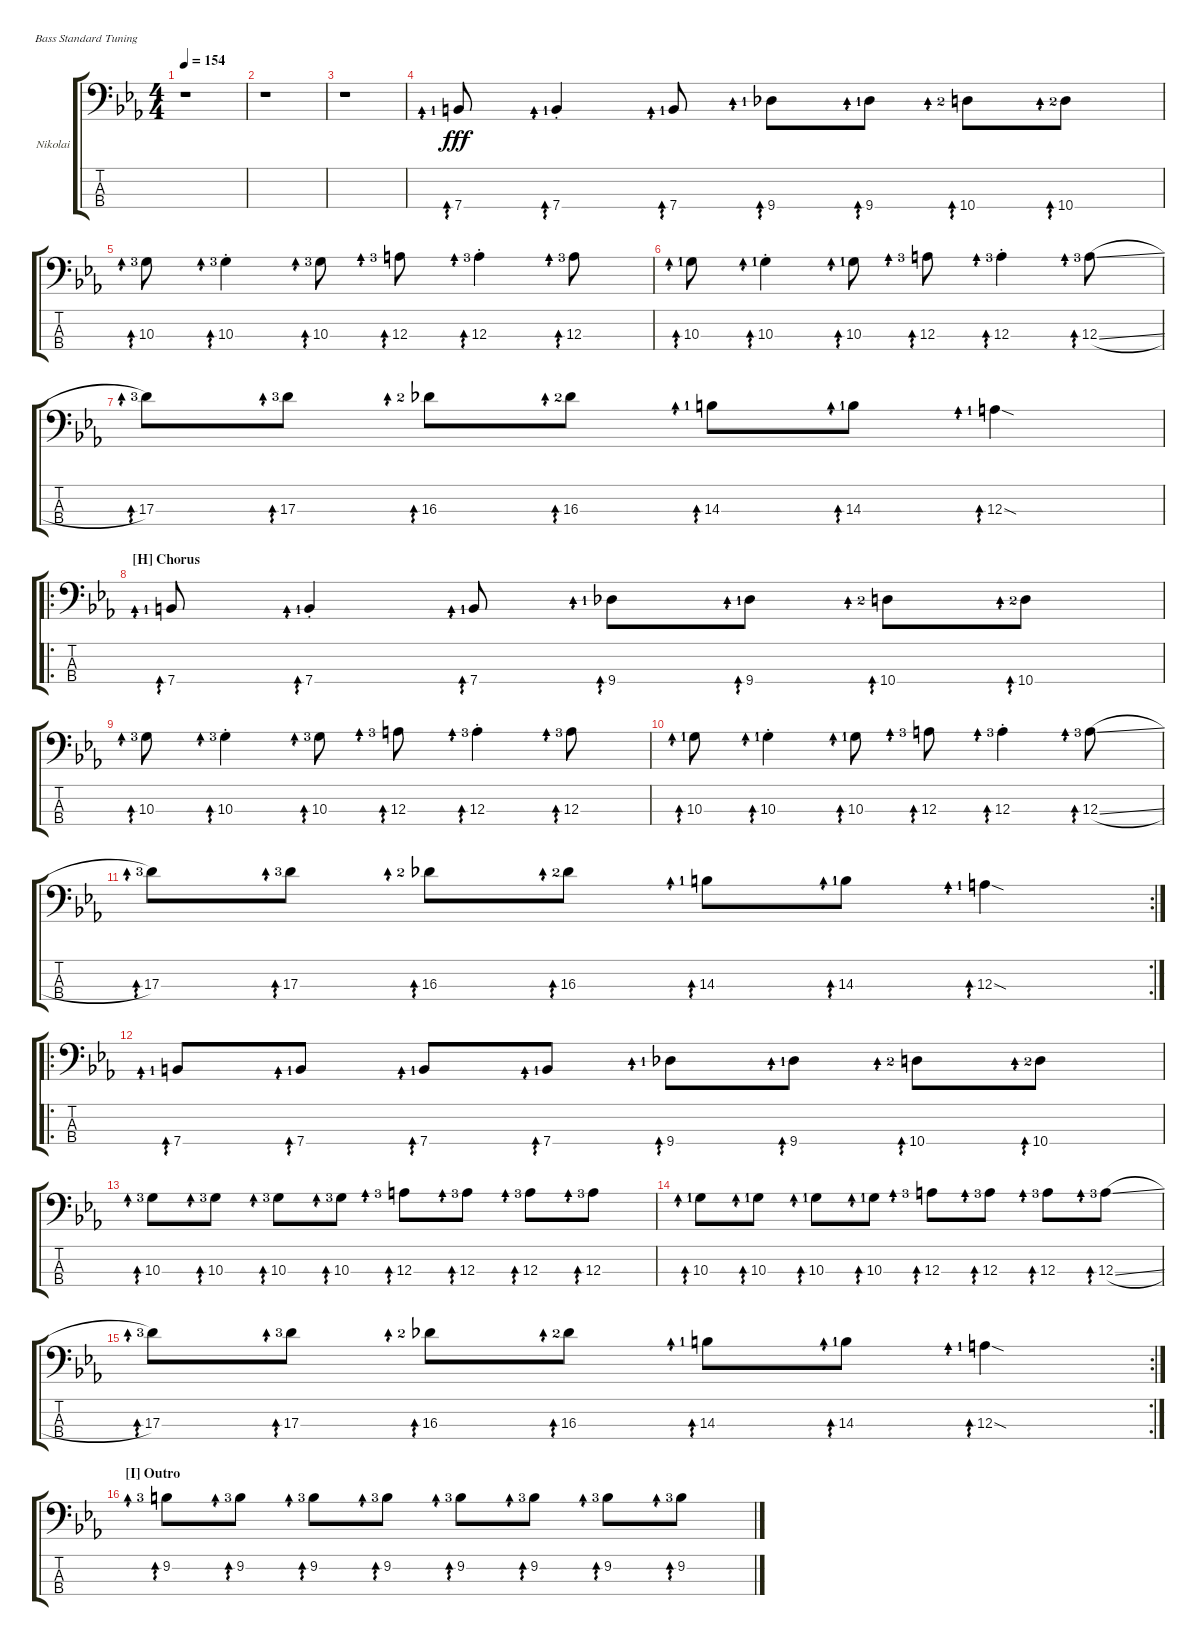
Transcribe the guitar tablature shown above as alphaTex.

\defaultSystemsLayout 4
\bracketExtendMode groupsimilarinstruments
\firstSystemTrackNameOrientation horizontal
\otherSystemsTrackNameOrientation horizontal
\track ("Bass" "Nikolai ") {instrument electricbassfinger}
\staff {score tabs}
\tuning (G2 D2 A1 E1)
\ts (4 4)
\tempo 154
\clef f4
\scale
0.451847
\ks eb
r.1{dy fff} |
\scale
0.54945 r.1 |
\scale
0.450422 r.1 |
\scale
0.550258 7.4{lf 2}.8{ad 0} 7.4{st lf 2}.4{ad 0} 7.4{lf 2}.8{ad 0} 9.4{lf 2}.8{ad 0} 9.4{lf 2}.8{ad 0} 10.4{lf 3}.8{ad 0} 10.4{lf 3}.8{ad 0} |
\scale
0.44955 10.3{lf 4}.8{ad 0} 10.3{st lf 4}.4{ad 0} 10.3{lf 4}.8{ad 0} 12.3{lf 4}.8{ad 0} 12.3{st lf 4}.4{ad 0} 12.3{lf 4}.8{ad 0} |
\scale
0.547803 10.3{lf 2}.8{ad 0} 10.3{st lf 2}.4{ad 0} 10.3{lf 2}.8{ad 0} 12.3{lf 4}.8{ad 0} 12.3{st lf 4}.4{ad 0} 12.3{sl lf 4}.8{ad 0} |
\scale
0.452274 17.3{lf 4}.8{ad 0 lyrics (0 "") lyrics (1 "") lyrics (2 "") lyrics (3 "") lyrics (4 "")} 17.3{lf 4}.8{ad 0 lyrics (0 "") lyrics (1 "") lyrics (2 "") lyrics (3 "") lyrics (4 "")} 16.3{lf 3}.8{ad 0 lyrics (0 "") lyrics (1 "") lyrics (2 "") lyrics (3 "") lyrics (4 "")} 16.3{lf 3}.8{ad 148 lyrics (0 "") lyrics (1 "") lyrics (2 "") lyrics (3 "") lyrics (4 "")} 14.3{lf 2}.8{ad 0 lyrics (0 "") lyrics (1 "") lyrics (2 "") lyrics (3 "") lyrics (4 "")} 14.3{lf 2}.8{ad 147} 12.3{sod lf 2}.4{ad 0} |
\ro
\section ("H" "Chorus")
7.4{lf 2}.8{ad 0} 7.4{st lf 2}.4{ad 0} 7.4{lf 2}.8{ad 0} 9.4{lf 2}.8{ad 0} 9.4{lf 2}.8{ad 0} 10.4{lf 3}.8{ad 0} 10.4{lf 3}.8{ad 0} |
10.3{lf 4}.8{ad 0} 10.3{st lf 4}.4{ad 0} 10.3{lf 4}.8{ad 0} 12.3{lf 4}.8{ad 0} 12.3{st lf 4}.4{ad 0} 12.3{lf 4}.8{ad 0} |
10.3{lf 2}.8{ad 0} 10.3{st lf 2}.4{ad 0} 10.3{lf 2}.8{ad 0} 12.3{lf 4}.8{ad 0} 12.3{st lf 4}.4{ad 0} 12.3{sl lf 4}.8{ad 0} |
\rc 2
17.3{lf 4}.8{ad 0 lyrics (0 "") lyrics (1 "") lyrics (2 "") lyrics (3 "") lyrics (4 "")} 17.3{lf 4}.8{ad 0 lyrics (0 "") lyrics (1 "") lyrics (2 "") lyrics (3 "") lyrics (4 "")} 16.3{lf 3}.8{ad 0 lyrics (0 "") lyrics (1 "") lyrics (2 "") lyrics (3 "") lyrics (4 "")} 16.3{lf 3}.8{ad 148 lyrics (0 "") lyrics (1 "") lyrics (2 "") lyrics (3 "") lyrics (4 "")} 14.3{lf 2}.8{ad 0 lyrics (0 "") lyrics (1 "") lyrics (2 "") lyrics (3 "") lyrics (4 "")} 14.3{lf 2}.8{ad 147} 12.3{sod lf 2}.4{ad 0} |
\ro
\scale
0.507613 7.4{lf 2}.8{ad 0} 7.4{lf 2}.8{ad 0} 7.4{lf 2}.8{ad 0} 7.4{lf 2}.8{ad 0} 9.4{lf 2}.8{ad 0} 9.4{lf 2}.8{ad 0} 10.4{lf 3}.8{ad 0} 10.4{lf 3}.8{ad 0} |
\scale
0.492219 10.3{lf 4}.8{ad 0} 10.3{lf 4}.8{ad 0} 10.3{lf 4}.8{ad 0} 10.3{lf 4}.8{ad 0} 12.3{lf 4}.8{ad 0} 12.3{lf 4}.8{ad 0} 12.3{lf 4}.8{ad 0} 12.3{lf 4}.8{ad 0} |
\scale
0.515528 10.3{lf 2}.8{ad 0} 10.3{lf 2}.8{ad 0} 10.3{lf 2}.8{ad 0} 10.3{lf 2}.8{ad 0} 12.3{lf 4}.8{ad 0} 12.3{lf 4}.8{ad 0} 12.3{lf 4}.8{ad 0} 12.3{sl lf 4}.8{ad 0} |
\rc 2
\scale
0.484399 17.3{lf 4}.8{ad 0} 17.3{lf 4}.8{ad 0} 16.3{lf 3}.8{ad 0} 16.3{lf 3}.8{ad 0} 14.3{lf 2}.8{ad 0} 14.3{lf 2}.8{ad 0} 12.3{sod lf 2}.4{ad 0} |
\section ("I" "Outro")
\scale
0.51344 9.2{lf 4}.8{ad 0} 9.2{lf 4}.8{ad 0} 9.2{lf 4}.8{ad 0} 9.2{lf 4}.8{ad 0} 9.2{lf 4}.8{ad 0} 9.2{lf 4}.8{ad 0} 9.2{lf 4}.8{ad 0} 9.2{lf 4}.8{ad 0}
